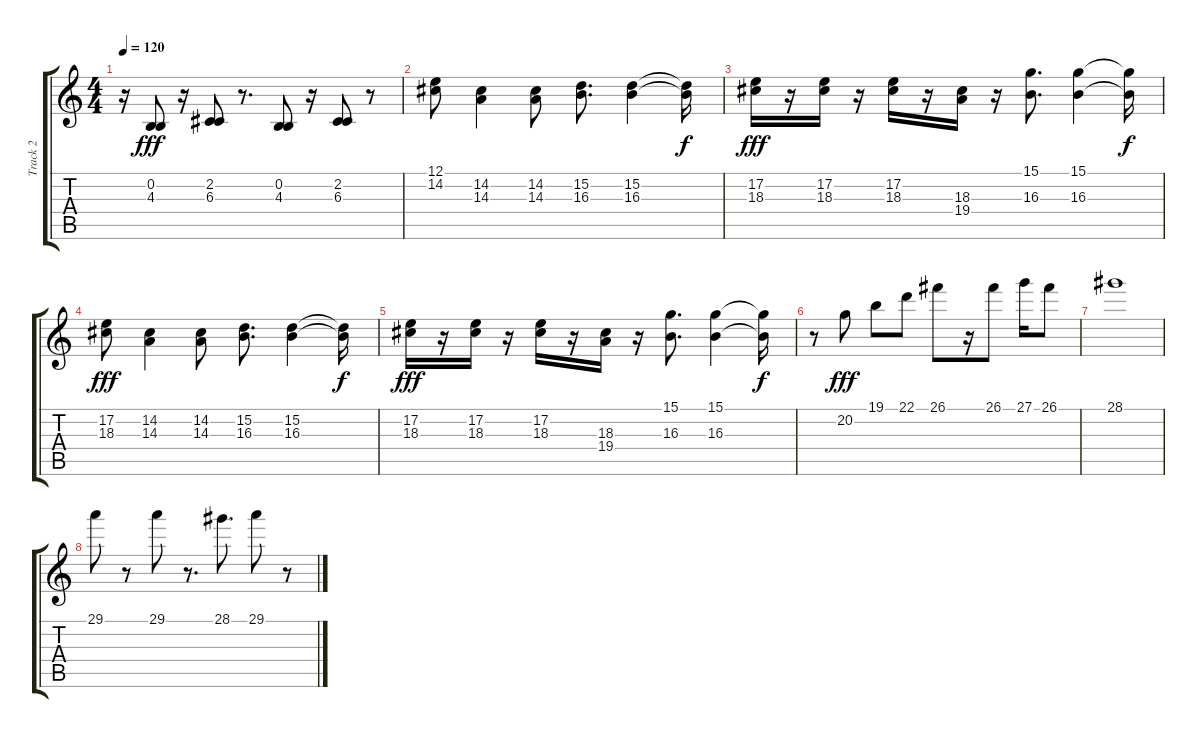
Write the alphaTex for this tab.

\track ("Track 2" "Track 2") {instrument lead2sawtooth}
\staff {score tabs}
\tuning (E4 B3 G3 D3 A2 E2) {hide}
\ts (4 4)
\tempo 120
\clef g2
\ks c
r.16{dy fff} (0.2 4.3).8 r.16 (2.2 6.3).8 r.8{d} (0.2 4.3).8 r.16 (2.2 6.3).8 r.8 |
(12.1 14.2).8 (14.2 14.3).4 (14.2 14.3).8 (15.2 16.3).8{d} (15.2 16.3).4 (15.2{t} 16.3{t}).16{dy f} |
(17.2 18.3).16{dy fff} r.16 (17.2 18.3).16 r.16 (17.2 18.3).16 r.16 (18.3 19.4).16 r.16 (15.1 16.3).8{d} (15.1 16.3).4 (15.1{t} 16.3{t}).16{dy f} |
(17.2 18.3).8{dy fff} (14.2 14.3).4 (14.2 14.3).8 (15.2 16.3).8{d} (15.2 16.3).4 (15.2{t} 16.3{t}).16{dy f} |
(17.2 18.3).16{dy fff} r.16 (17.2 18.3).16 r.16 (17.2 18.3).16 r.16 (18.3 19.4).16 r.16 (15.1 16.3).8{d} (15.1 16.3).4 (15.1{t} 16.3{t}).16{dy f} |
r.8 20.2.8{dy fff instrument cello} 19.1.8 22.1.8 26.1.8 r.16 26.1.8 27.1.16 26.1.8 |
28.1.1 |
29.1.8 r.8 29.1.8 r.8{d} 28.1.8{d} 29.1.8 r.8
